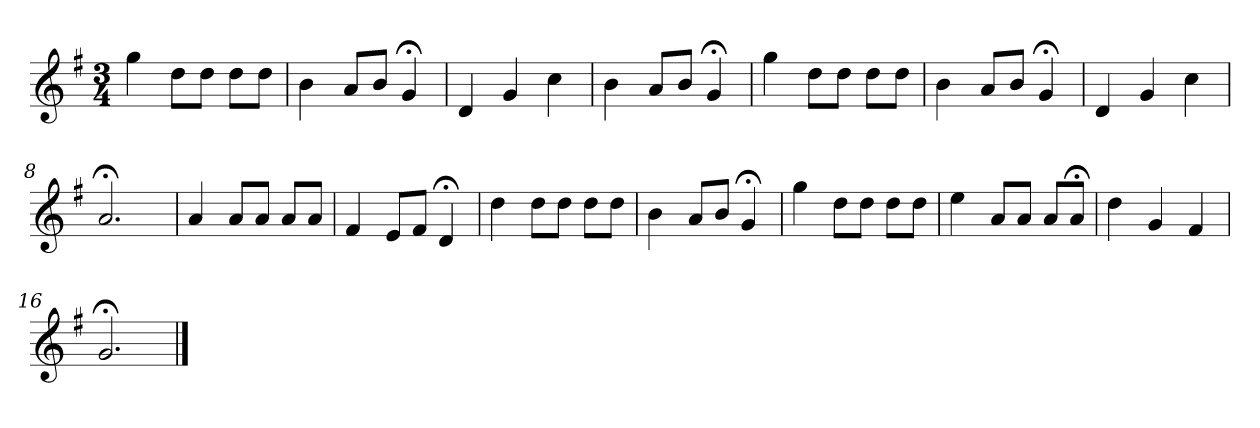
**kern
*part1
*staff1
*k[f#]
*G:
*M3/4
*MM120
=1
4gg
8ddL
8ddJ
8ddL
8ddJ
=2
4b
8aL
8bJ
4g;<
=3
4d
4g
4cc
=4
4b
8aL
8bJ
4g;<
=5
4gg
8ddL
8ddJ
8ddL
8ddJ
=6
4b
8aL
8bJ
4g;<
=7
4d
4g
4cc
=8
2.a;<
=9
4a
8aL
8aJ
8aL
8aJ
=10
4f#
8eL
8f#J
4d;<
=11
4dd
8ddL
8ddJ
8ddL
8ddJ
=12
4b
8aL
8bJ
4g;<
=13
4gg
8ddL
8ddJ
8ddL
8ddJ
=14
4ee
8aL
8aJ
8aL
8a;<J
=15
4dd
4g
4f#
=16
2.g;<
==
*-
